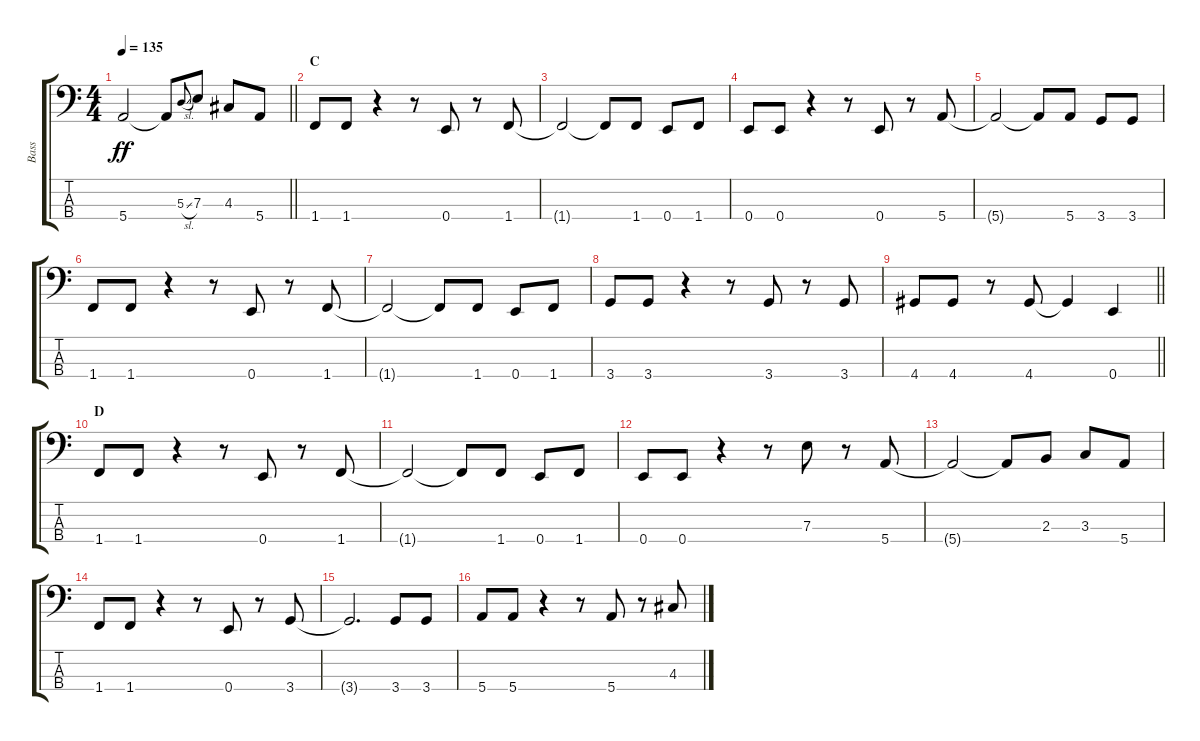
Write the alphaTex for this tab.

\track ("Bass" "Bass") {instrument electricbasspick}
\staff {score tabs}
\tuning (G2 D2 A1 E1) {hide}
\ts (4 4)
\tempo 135
\clef f4
\barLineRight lightlight
\ks c
5.4{t}.2{dy ff} 5.4{t}.8 5.3{sl}.8{gr onbeat} 7.3.8 4.3.8 5.4.8 |
\section ("" "C")
1.4.8 1.4.8 r.4 r.8 0.4.8 r.8 1.4.8 |
1.4{t}.2 1.4{t}.8 1.4.8 0.4.8 1.4.8 |
0.4.8 0.4.8 r.4 r.8 0.4.8 r.8 5.4.8 |
5.4{t}.2 5.4{t}.8 5.4.8 3.4.8 3.4.8 |
1.4.8 1.4.8 r.4 r.8 0.4.8 r.8 1.4.8 |
1.4{t}.2 1.4{t}.8 1.4.8 0.4.8 1.4.8 |
3.4.8 3.4.8 r.4 r.8 3.4.8 r.8 3.4.8 |
\barLineRight lightlight
4.4.8 4.4.8 r.8 4.4.8 4.4{t}.4 0.4.4 |
\section ("" "D")
1.4.8 1.4.8 r.4 r.8 0.4.8 r.8 1.4.8 |
1.4{t}.2 1.4{t}.8 1.4.8 0.4.8 1.4.8 |
0.4.8 0.4.8 r.4 r.8 7.3.8 r.8 5.4.8 |
5.4{t}.2 5.4{t}.8 2.3.8 3.3.8 5.4.8 |
1.4.8 1.4.8 r.4 r.8 0.4.8 r.8 3.4.8 |
3.4{t}.2{d} 3.4.8 3.4.8 |
5.4.8 5.4.8 r.4 r.8 5.4.8 r.8 4.3.8
